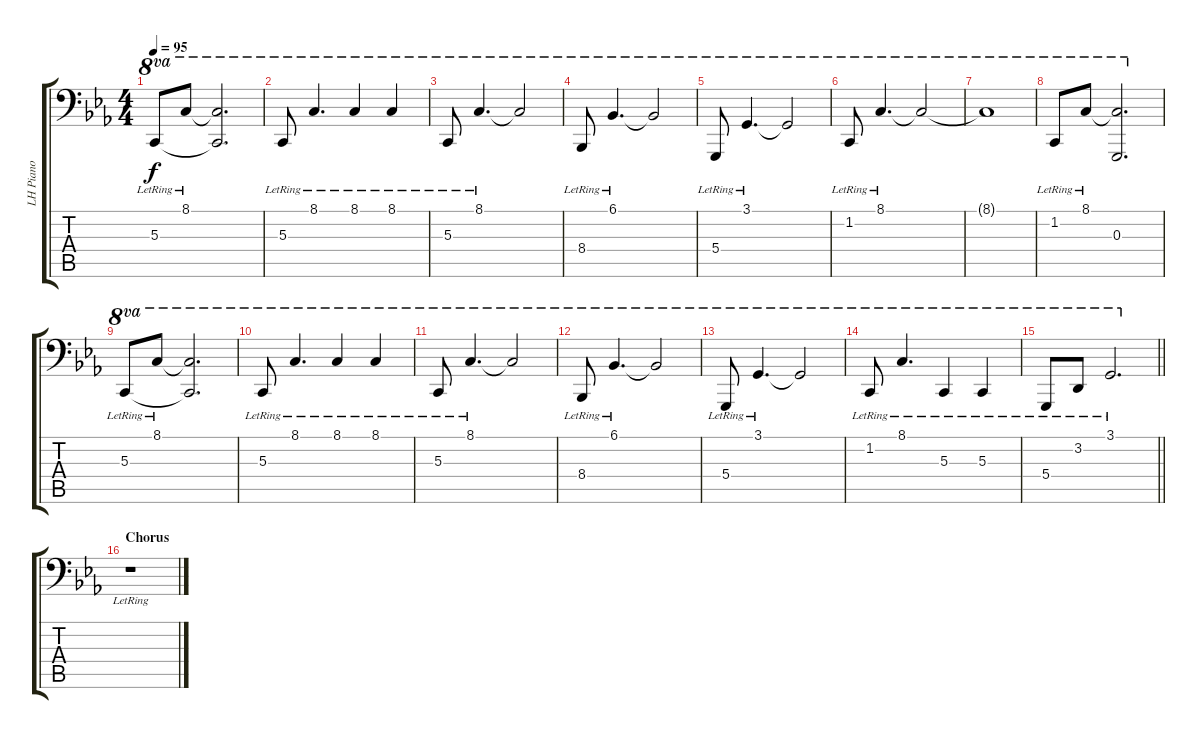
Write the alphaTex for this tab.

\track ("LH Piano" "LH Piano") {instrument acousticgrandpiano}
\staff {score tabs}
\tuning (E3 B2 G2 D2 A1 E1) {hide}
\ts (4 4)
\tempo 95
\clef f4
\ks cminor
5.3{lr}.8{ot 8va dy f} 8.1{lr}.8{ot 8va} (8.1{t} 5.3{t}).2{d ot 8va} |
5.3{lr}.8{ot 8va} 8.1{lr}.4{d ot 8va} 8.1{lr}.4{ot 8va} 8.1{lr}.4{ot 8va} |
5.3{lr}.8{ot 8va} 8.1{lr}.4{d ot 8va} 8.1{t}.2{ot 8va} |
8.4{lr}.8{ot 8va} 6.1{lr}.4{d ot 8va} 6.1{t}.2{ot 8va} |
5.4{lr}.8{ot 8va} 3.1{lr}.4{d ot 8va} 3.1{t}.2{ot 8va} |
1.2{lr}.8{ot 8va} 8.1{lr}.4{d ot 8va} 8.1{t}.2{ot 8va} |
8.1{t}.1{ot 8va} |
1.2{lr}.8{ot 8va} 8.1{lr}.8{ot 8va} (8.1{t} 0.3).2{d ot 8va} |
5.3{lr}.8{ot 8va} 8.1{lr}.8{ot 8va} (8.1{t} 5.3{t}).2{d ot 8va} |
5.3{lr}.8{ot 8va} 8.1{lr}.4{d ot 8va} 8.1{lr}.4{ot 8va} 8.1{lr}.4{ot 8va} |
5.3{lr}.8{ot 8va} 8.1{lr}.4{d ot 8va} 8.1{t}.2{ot 8va} |
8.4{lr}.8{ot 8va} 6.1{lr}.4{d ot 8va} 6.1{t}.2{ot 8va} |
5.4{lr}.8{ot 8va} 3.1{lr}.4{d ot 8va} 3.1{t}.2{ot 8va} |
1.2{lr}.8{ot 8va} 8.1{lr}.4{d ot 8va} 5.3{lr}.4{ot 8va} 5.3{lr}.4{ot 8va} |
\barLineRight lightlight
5.4{lr}.8{ot 8va} 3.2{lr}.8{ot 8va} 3.1{lr}.2{d ot 8va} |
\section ("" "Chorus")
r.1
